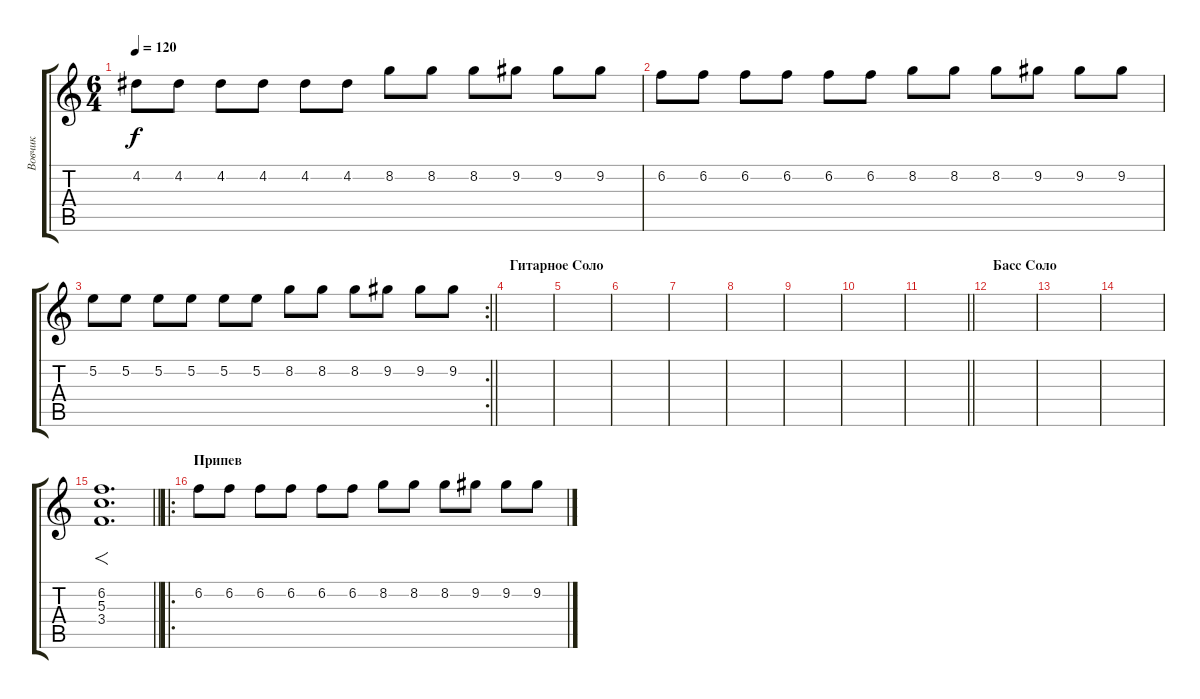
\track ("Вовчик" "Вовчик") {instrument distortionguitar}
\staff {score tabs}
\tuning (E4 B3 G3 D3 A2 E2) {hide}
\ts (6 4)
\tempo 120
\clef g2
\ks c
4.2.8{dy f} 4.2.8 4.2.8 4.2.8 4.2.8 4.2.8 8.2.8 8.2.8 8.2.8 9.2.8 9.2.8 9.2.8 |
6.2.8 6.2.8 6.2.8 6.2.8 6.2.8 6.2.8 8.2.8 8.2.8 8.2.8 9.2.8 9.2.8 9.2.8 |
\rc 2
\barLineRight lightlight
5.2.8 5.2.8 5.2.8 5.2.8 5.2.8 5.2.8 8.2.8 8.2.8 8.2.8 9.2.8 9.2.8 9.2.8 |
\section ("" "Гитарное Соло")
|
|
|
|
|
|
|
\barLineRight lightlight
|
\section ("" "Басс Соло")
|
|
|
\barLineRight lightlight
(6.2 5.3 3.4).1{f d} |
\ro
\section ("" "Припев")
6.2.8 6.2.8 6.2.8 6.2.8 6.2.8 6.2.8 8.2.8 8.2.8 8.2.8 9.2.8 9.2.8 9.2.8
